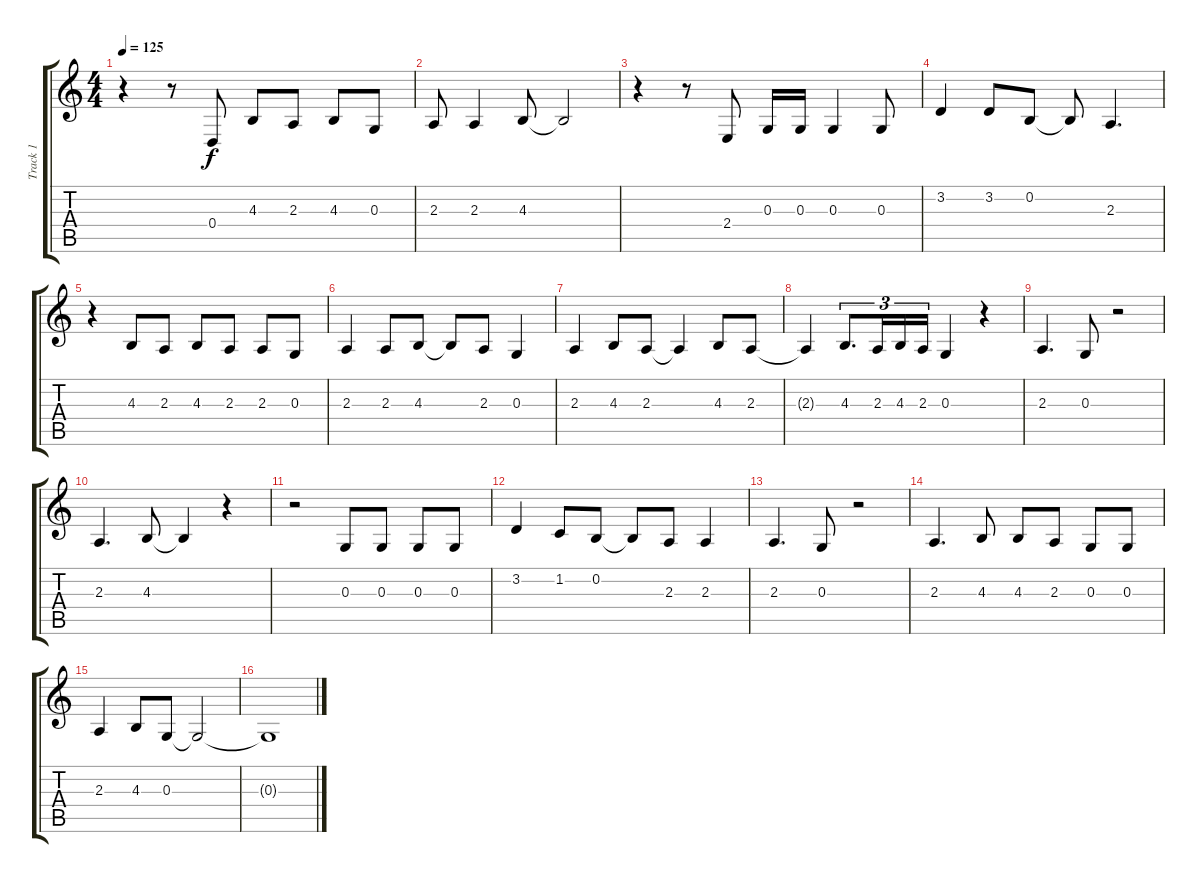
\track ("Track 1" "Track 1") {instrument acousticgrandpiano}
\staff {score tabs}
\tuning (E4 B3 G3 D3 A2 E2) {hide}
\ts (4 4)
\tempo 125
\clef g2
\ks c
r.4{dy f} r.8 0.4.8 4.3.8 2.3.8 4.3.8 0.3.8 |
2.3.8 2.3.4 4.3.8 4.3{t}.2 |
r.4 r.8 2.4.8 0.3.16 0.3.16 0.3.4 0.3.8 |
3.2.4 3.2.8 0.2.8 0.2{t}.8 2.3.4{d} |
r.4 4.3.8 2.3.8 4.3.8 2.3.8 2.3.8 0.3.8 |
2.3.4 2.3.8 4.3.8 4.3{t}.8 2.3.8 0.3.4 |
2.3.4 4.3.8 2.3.8 2.3{t}.4 4.3.8 2.3.8 |
2.3{t}.4 4.3.8{d tu (3 2)} 2.3.16{tu (3 2)} 4.3.16{tu (3 2)} 2.3.16{tu (3 2)} 0.3.4 r.4 |
2.3.4{d} 0.3.8 r.2 |
2.3.4{d} 4.3.8 4.3{t}.4 r.4 |
r.2 0.3.8 0.3.8 0.3.8 0.3.8 |
3.2.4 1.2.8 0.2.8 0.2{t}.8 2.3.8 2.3.4 |
2.3.4{d} 0.3.8 r.2 |
2.3.4{d} 4.3.8 4.3.8 2.3.8 0.3.8 0.3.8 |
2.3.4 4.3.8 0.3.8 0.3{t}.2 |
0.3{t}.1
